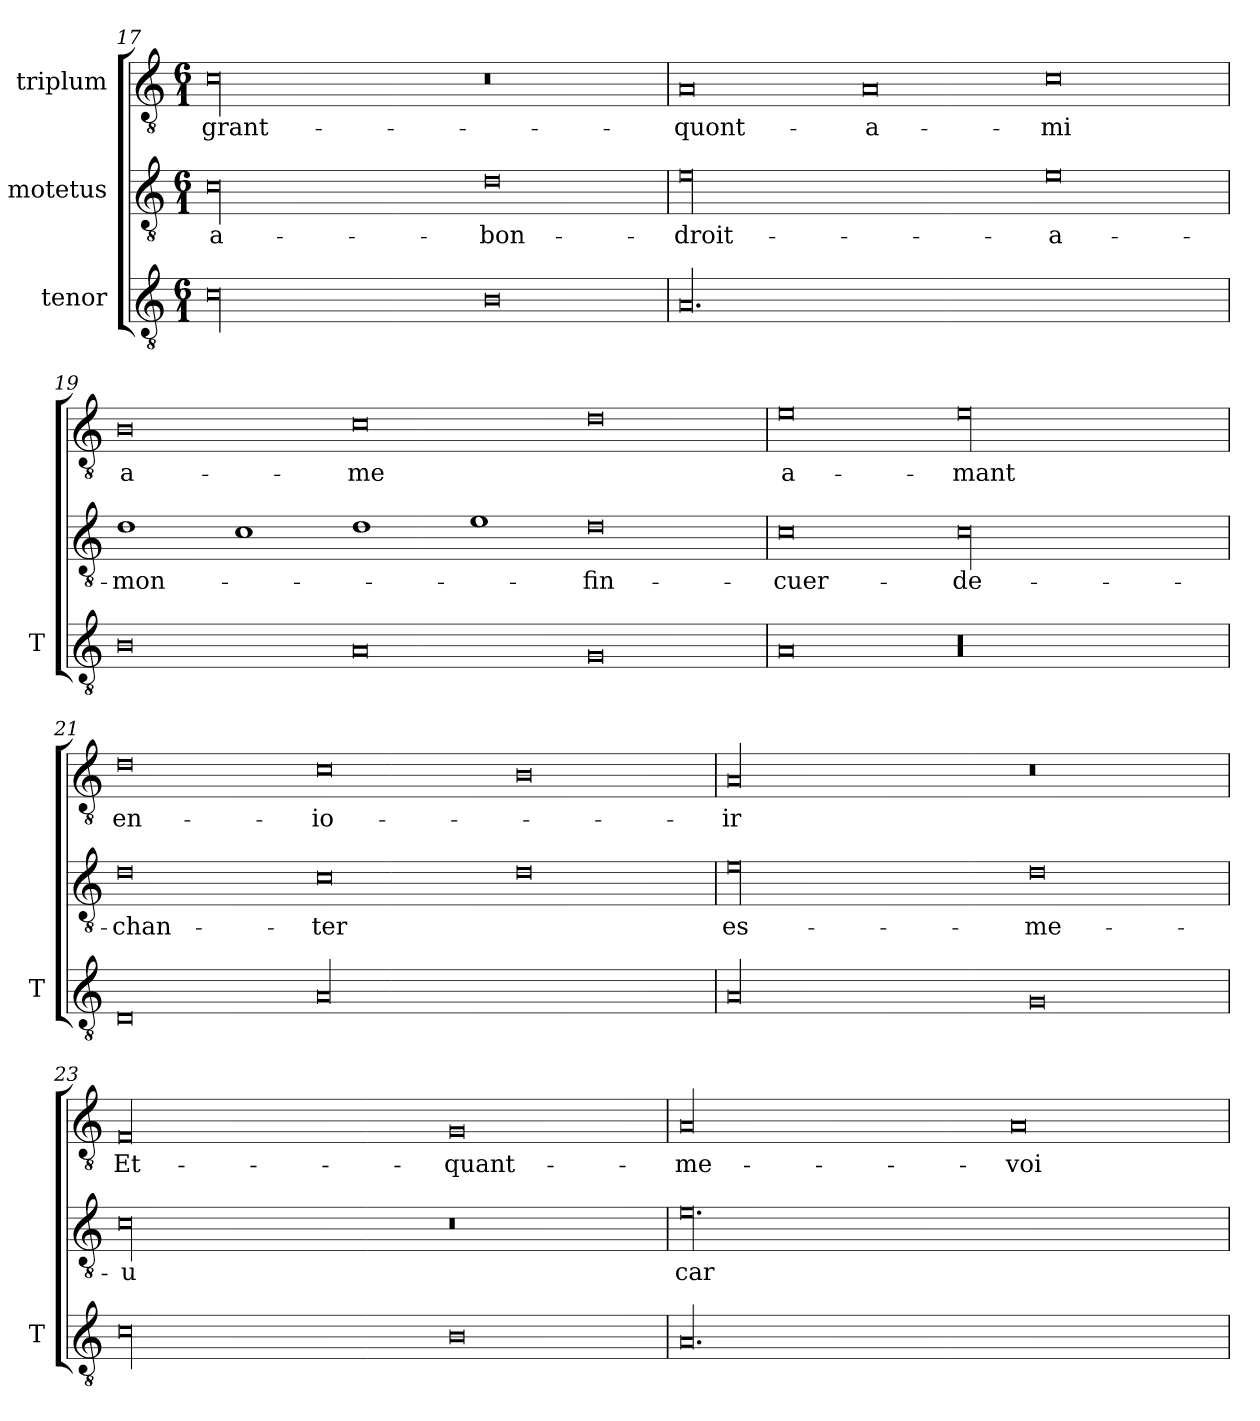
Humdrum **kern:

**kern	**kern	**text	**kern	**text
*part3	*part2	*part2	*part1	*part1
*staff3	*staff2	*staff2	*staff1	*staff1
*I"tenor	*I"motetus	*	*I"triplum	*
*I'T	*	*	*	*
*clefGv2	*clefGv2	*	*clefGv2	*
*k[]	*k[]	*	*k[]	*
*C:	*C:	*	*C:	*
*M6/1	*M6/1	*	*M6/1	*
=17	=17	=17	=17	=17
00c\	00c\	a-	00c\	grant-
0B\	0d\	bon-	0r	.
=18	=18	=18	=18	=18
00.A/	00e\	droit-	0A/	quont-
.	.	.	0A/	a-
.	0e\	a-	0c\	-mi
=19	=19	=19	=19	=19
0B\	1d\	mon-	0B\	a-
.	1c\	.	.	.
0A/	1d\	.	0c\	-me
.	1e\	.	.	.
0G/	0d\	fin-	0d\	.
=20	=20	=20	=20	=20
0A/	0c\	cuer-	0e\	a-
00r	00c\	de-	00e\	-mant
=21	=21	=21	=21	=21
0D/	0d\	chan-	0d\	en-
00A/	0c\	-ter	0c\	io-
.	0d\	.	0B\	.
=22	=22	=22	=22	=22
00A/	00e\	es-	00A/	-ir
0G/	0d\	-me-	0r	.
=23	=23	=23	=23	=23
00c\	00c\	-u	00F/	Et-
0B\	0r	.	0G/	quant-
=24	=24	=24	=24	=24
00.A/	00.e\	car-	00A/	me-
.	.	.	0A/	voi-
=	=	=	=	=
*-	*-	*-	*-	*-
